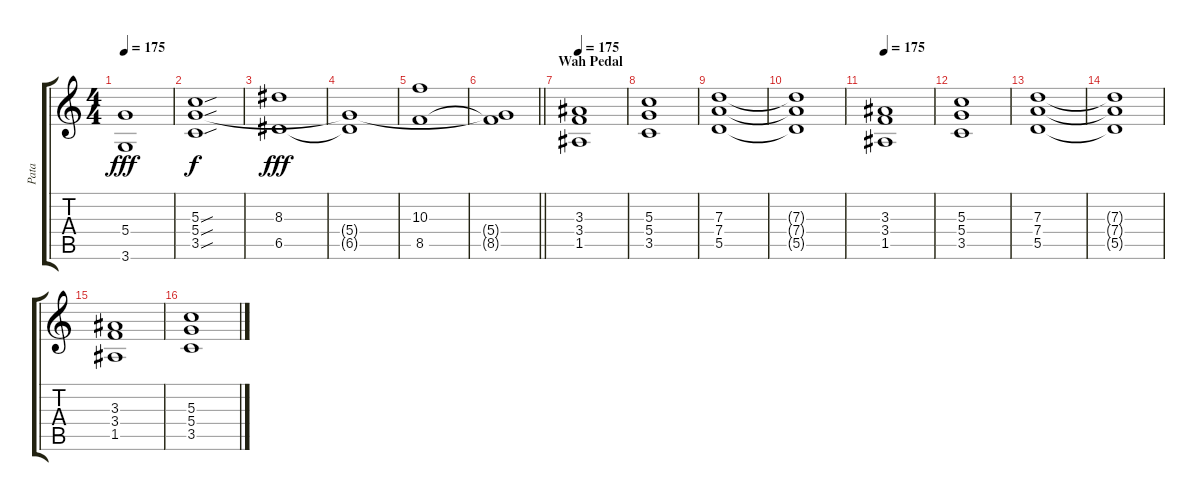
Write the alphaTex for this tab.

\track ("Pata" "Pata") {instrument distortionguitar}
\staff {score tabs}
\tuning (E4 B3 G3 D3 A2 E2) {hide}
\ts (4 4)
\tempo 175
\clef g2
\ks c
(5.4 3.6).1{dy fff} |
(5.3{sou} 5.4{sou} 3.5{sou}).1{dy f} |
(8.3 6.5).1{dy fff} |
(5.4{t} 6.5{t}).1 |
(10.3 8.5).1 |
\barLineRight lightlight
(5.4{t} 8.5{t}).1 |
\section ("" "Wah Pedal")
\tempo 175
(3.3 3.4 1.5).1 |
(5.3 5.4 3.5).1 |
(7.3 7.4 5.5).1 |
(7.3{t} 7.4{t} 5.5{t}).1 |
\tempo 175
(3.3 3.4 1.5).1 |
(5.3 5.4 3.5).1 |
(7.3 7.4 5.5).1 |
(7.3{t} 7.4{t} 5.5{t}).1 |
(3.3 3.4 1.5).1 |
(5.3 5.4 3.5).1
